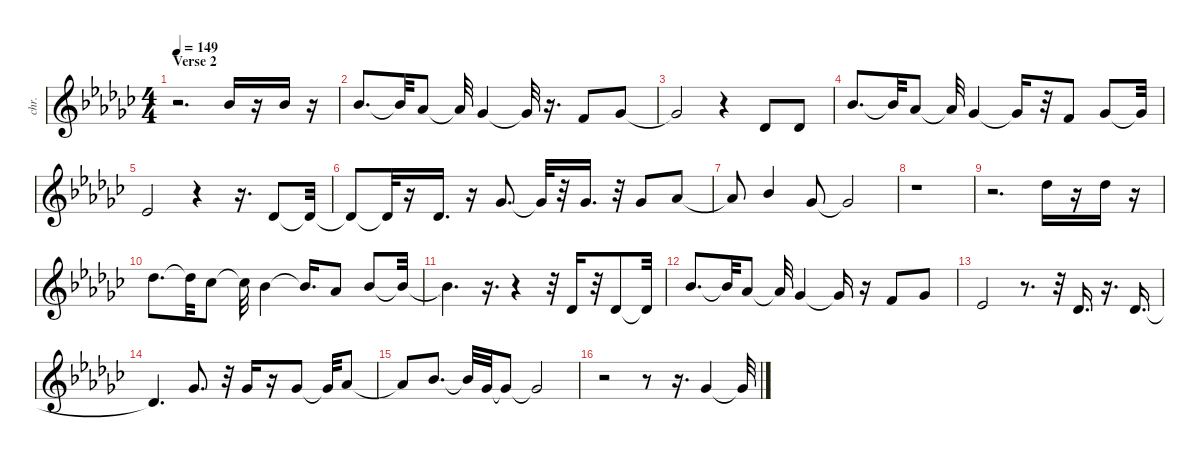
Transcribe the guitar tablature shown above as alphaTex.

\defaultSystemsLayout 4
\hideDynamics
\bracketExtendMode nobrackets
\otherSystemsTrackNameOrientation horizontal
\track ("Vocals-hid" "chr.") {defaultSystemsLayout 4 instrument voiceoohs}
\staff {score}
\tuning (Eb4 Bb3 Gb3 Db3 Ab2 Eb2)
\ts (4 4)
\section ("" "Verse 2")
\tempo 149
\clef g2
\ks gb
r.2{d dy f beam Down} 7.1{acc b}.16{dy ff beam Up} r.16{beam Up} 7.1{acc b}.16{dy f beam Up} r.16{beam Up} |
7.1{acc b}.8{d beam Up} 7.1{t acc b}.32{beam Up} 5.1{acc b}.8{beam Up} 5.1{t acc b}.32{beam Up} 3.1{acc b}.4{beam Up} 3.1{t acc b}.32{beam Up} r.16{d beam Up} 2.1{acc forcenatural}.8{beam Up} 3.1{acc b}.8{beam Up} |
3.1{t acc b}.2{beam Up} r.4{beam Up} 3.2{acc b}.8{beam Up} 3.2{acc b}.8{dy mf beam Up} |
7.1{acc b}.8{d dy ff beam Up} 7.1{t acc b}.32{dy f beam Up} 5.1{acc b}.8{beam Up} 5.1{t acc b}.32{beam Up} 3.1{acc b}.4{dy ff beam Up} 3.1{t acc b}.16{dy f beam Up} r.32{beam Up} 2.1{acc forcenatural}.8{dy ff beam Up} 3.1{acc b}.8{dy f beam Up} 3.1{t acc b}.32{beam Up} |
0.1{acc b}.2{dy mp beam Up} r.4{beam Up} r.16{d beam Up} 3.2{acc b}.8{dy f beam Up} 3.2{t acc b}.32{beam Up} |
3.2{t acc b}.8{beam Up} 3.2{t acc b}.32{beam Up} r.16{beam Up} 3.2{acc b}.16{d beam Up} r.16{beam Up} 3.1{acc b}.8{d dy mf beam Up} 3.1{t acc b}.32{dy f beam Up} r.32{beam Up} 3.1{acc b}.16{d beam Up} r.32{beam Up} 3.1{acc b}.8{dy ff beam Up} 5.1{acc b}.8{beam Up} |
5.1{t acc b}.8{dy f beam Up} 7.1{acc b}.4{dy ff beam Up} 8.2{acc b}.8{dy f beam Up} 8.2{t acc b}.2{beam Up} |
r.1{beam Down} |
r.2{d beam Down} 10.1{acc b}.16{dy mf beam Down} r.16{beam Down} 10.1{acc b}.16{dy f beam Down} r.16{beam Down} |
10.1{acc b}.8{d beam Down} 10.1{t acc b}.32{beam Down} 8.1{acc b}.8{beam Down} 8.1{t acc b}.32{beam Down} 7.1{acc b}.4{beam Down} 7.1{t acc b}.16{d beam Up} 5.1{acc b}.8{dy mf beam Up} 7.1{acc b}.8{dy f beam Up} 7.1{t acc b}.32{beam Up} |
7.1{t acc b}.4{d beam Down} r.16{d beam Down} r.4{beam Down} r.32{beam Down} 3.2{acc b}.16{beam Up} r.32{beam Up} 3.2{acc b}.8{beam Up} 3.2{t acc b}.32{beam Up} |
7.1{acc b}.8{d dy ff beam Up} 7.1{t acc b}.32{dy f beam Up} 5.1{acc b}.8{dy ff beam Up} 5.1{t acc b}.32{dy f beam Up} 3.1{acc b}.4{dy ff beam Up} 3.1{t acc b}.16{dy f beam Up} r.16{beam Up} 2.1{acc forcenatural}.8{beam Up} 3.1{acc b}.8{dy mf beam Up} |
0.1{acc b}.2{dy mp beam Up} r.8{d beam Up} r.32{beam Up} 3.2{acc b}.16{d beam Up} r.16{d beam Up} 3.2{acc b}.16{d beam Up} |
3.2{t acc b}.4{d beam Up} 3.1{acc b}.8{d beam Up} r.32{beam Up} 3.1{acc b}.16{dy f beam Up} r.16{beam Up} 3.1{acc b}.8{beam Up} 3.1{t acc b}.32{beam Up} 5.1{acc b}.8{beam Up} |
5.1{t acc b}.8{beam Up} 7.1{acc b}.8{d dy ff beam Up} 7.1{t acc b}.32{dy f beam Up} 8.2{acc b}.32{beam Up} 8.2{t acc b}.8{beam Up} 8.2{t acc b}.2{beam Up} |
r.2{beam Down} r.8{beam Down} r.16{d beam Up} 3.1{acc b}.4{dy ff beam Up} 3.1{t acc b}.32{dy f beam Up}
